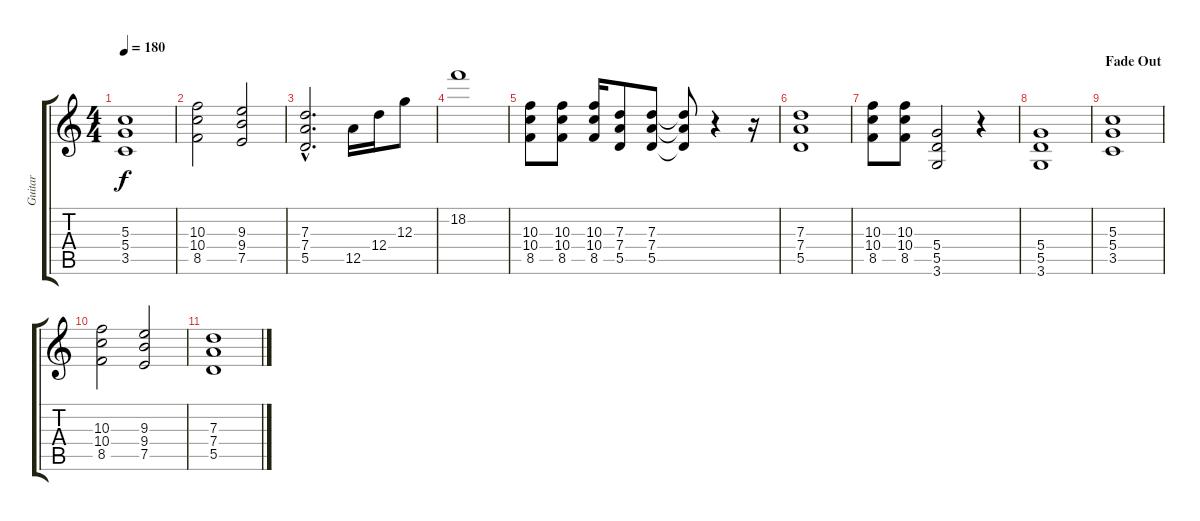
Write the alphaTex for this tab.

\track ("Guitar" "Guitar") {instrument distortionguitar}
\staff {score tabs}
\tuning (E4 B3 G3 D3 A2 E2) {hide}
\ts (4 4)
\tempo 180
\clef g2
\ks c
(5.3 5.4 3.5).1{dy f} |
(10.3 10.4 8.5).2 (9.3 9.4 7.5).2 |
(7.3{hac} 7.4{hac} 5.5{hac}).2{d} 12.5.16 12.4.16 12.3.8 |
18.2.1 |
(10.3 10.4 8.5).8 (10.3 10.4 8.5).8 (10.3 10.4 8.5).16 (7.3 7.4 5.5).8 (7.3 7.4 5.5).8 (7.3{t} 7.4{t} 5.5{t}).8 r.4 r.16 |
(7.3 7.4 5.5).1 |
(10.3 10.4 8.5).8 (10.3 10.4 8.5).8 (5.4 5.5 3.6).2 r.4 |
(5.4 5.5 3.6).1 |
\section ("" "Fade Out")
(5.3 5.4 3.5).1 |
(10.3 10.4 8.5).2 (9.3 9.4 7.5).2 |
(7.3 7.4 5.5).1
